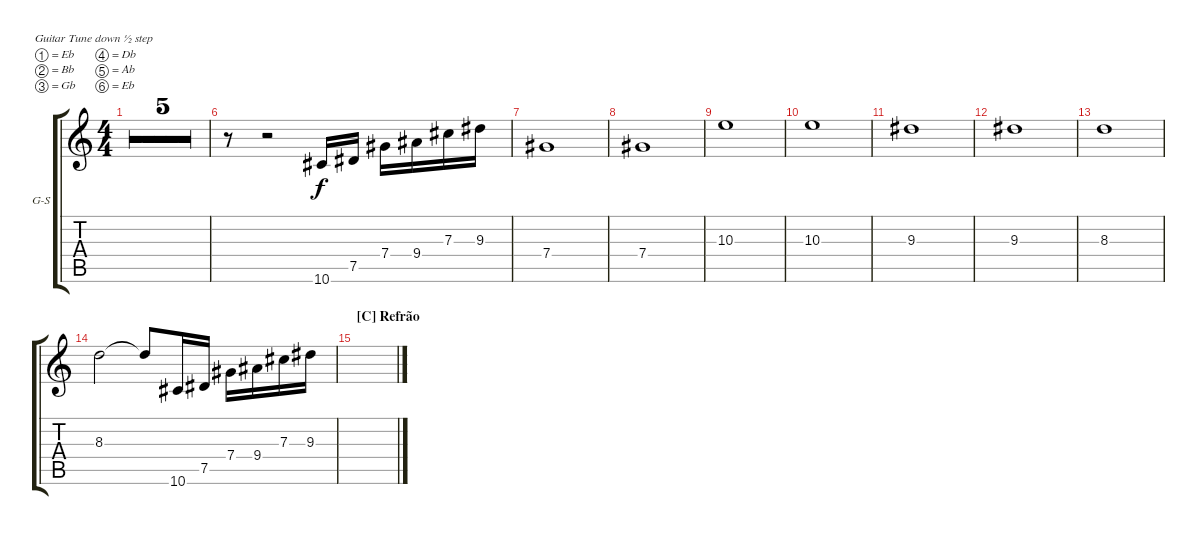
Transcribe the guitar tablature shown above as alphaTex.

\defaultSystemsLayout 4
\bracketExtendMode groupsimilarinstruments
\firstSystemTrackNameOrientation horizontal
\otherSystemsTrackNameOrientation horizontal
\track ("Guitar Solo" "G-S") {multiBarRest instrument electricguitarclean}
\staff {score tabs}
\tuning (Eb4 Bb3 Gb3 Db3 Ab2 Eb2)
\ts (4 4)
\tempo 115
\clef g2
\ks c
|
|
|
|
|
r.8 r.2 10.6.16 7.5.16 7.4.16 9.4.16 7.3.16 9.3.16 |
7.4.1 |
7.4.1 |
10.3.1 |
10.3.1 |
9.3.1 |
9.3.1 |
8.3.1 |
8.3.2 8.3{t}.8 10.6.16 7.5.16 7.4.16 9.4.16 7.3.16 9.3.16 |
\section ("C" "Refrão")
